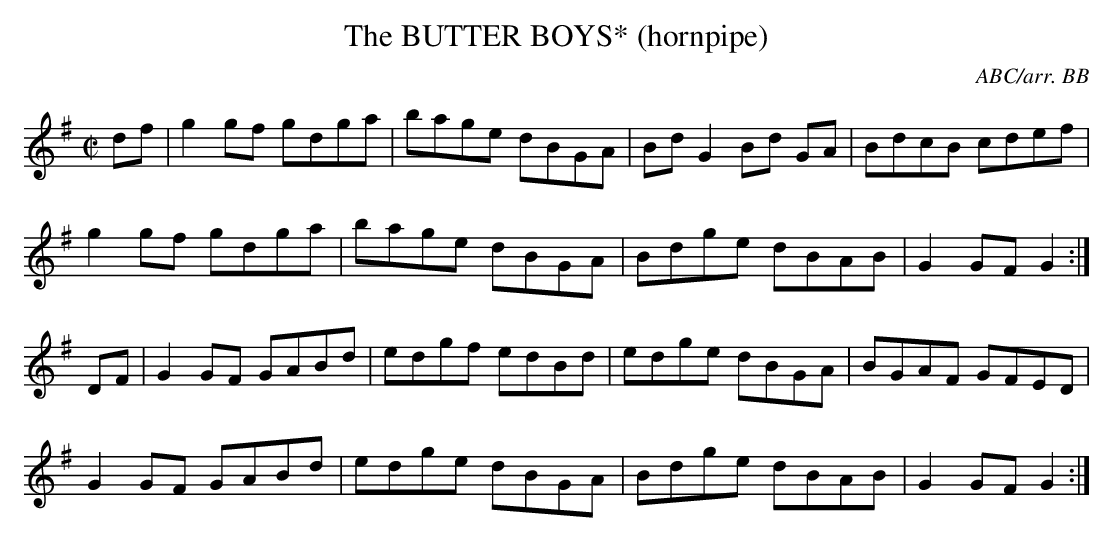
X:1
T:BUTTER BOYS* (hornpipe), The
C:ABC/arr. BB
L:1/8
M:C|
K:G
df|g2gf gdga|bage dBGA|Bd G2 Bd GA|BdcB cdef|
g2gf gdga|bage dBGA|Bdge dBAB|G2 GF G2:|
DF|G2GF GABd|edgf edBd|edge dBGA|BGAF GFED|
G2GF GABd|edge dBGA|Bdge dBAB|G2 GF G2:|
